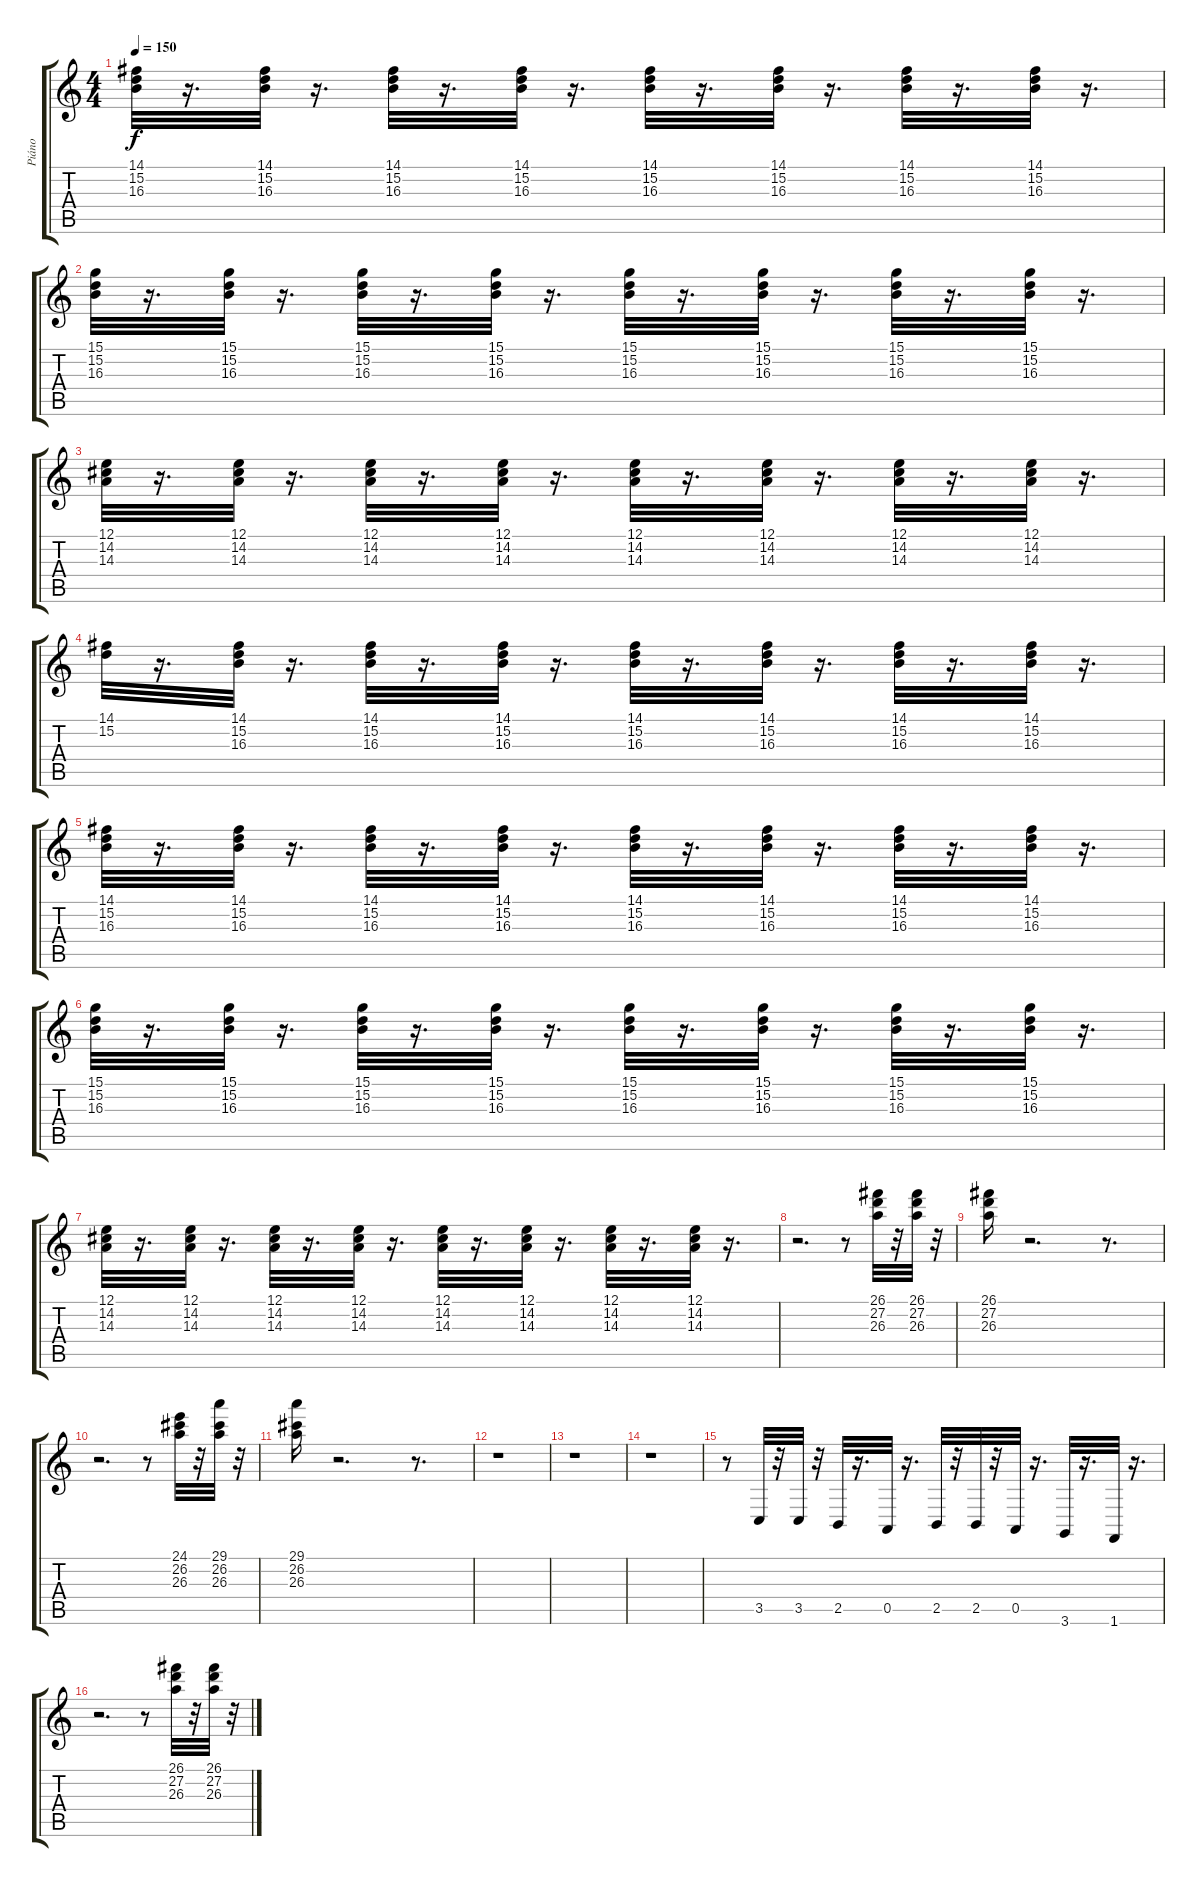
\track ("Piáno" "Piáno") {instrument acousticgrandpiano}
\staff {score tabs}
\tuning (E4 B3 G3 D3 A2 E2) {hide}
\ts (4 4)
\tempo 150
\clef g2
\ks c
(14.1 15.2 16.3).32{dy f} r.16{d} (14.1 15.2 16.3).32 r.16{d} (14.1 15.2 16.3).32 r.16{d} (14.1 15.2 16.3).32 r.16{d} (14.1 15.2 16.3).32 r.16{d} (14.1 15.2 16.3).32 r.16{d} (14.1 15.2 16.3).32 r.16{d} (14.1 15.2 16.3).32 r.16{d} |
(15.1 15.2 16.3).32 r.16{d} (15.1 15.2 16.3).32 r.16{d} (15.1 15.2 16.3).32 r.16{d} (15.1 15.2 16.3).32 r.16{d} (15.1 15.2 16.3).32 r.16{d} (15.1 15.2 16.3).32 r.16{d} (15.1 15.2 16.3).32 r.16{d} (15.1 15.2 16.3).32 r.16{d} |
(12.1 14.2 14.3).32 r.16{d} (12.1 14.2 14.3).32 r.16{d} (12.1 14.2 14.3).32 r.16{d} (12.1 14.2 14.3).32 r.16{d} (12.1 14.2 14.3).32 r.16{d} (12.1 14.2 14.3).32 r.16{d} (12.1 14.2 14.3).32 r.16{d} (12.1 14.2 14.3).32 r.16{d} |
(14.1 15.2).32 r.16{d} (14.1 15.2 16.3).32 r.16{d} (14.1 15.2 16.3).32 r.16{d} (14.1 15.2 16.3).32 r.16{d} (14.1 15.2 16.3).32 r.16{d} (14.1 15.2 16.3).32 r.16{d} (14.1 15.2 16.3).32 r.16{d} (14.1 15.2 16.3).32 r.16{d} |
(14.1 15.2 16.3).32 r.16{d} (14.1 15.2 16.3).32 r.16{d} (14.1 15.2 16.3).32 r.16{d} (14.1 15.2 16.3).32 r.16{d} (14.1 15.2 16.3).32 r.16{d} (14.1 15.2 16.3).32 r.16{d} (14.1 15.2 16.3).32 r.16{d} (14.1 15.2 16.3).32 r.16{d} |
(15.1 15.2 16.3).32 r.16{d} (15.1 15.2 16.3).32 r.16{d} (15.1 15.2 16.3).32 r.16{d} (15.1 15.2 16.3).32 r.16{d} (15.1 15.2 16.3).32 r.16{d} (15.1 15.2 16.3).32 r.16{d} (15.1 15.2 16.3).32 r.16{d} (15.1 15.2 16.3).32 r.16{d} |
(12.1 14.2 14.3).32 r.16{d} (12.1 14.2 14.3).32 r.16{d} (12.1 14.2 14.3).32 r.16{d} (12.1 14.2 14.3).32 r.16{d} (12.1 14.2 14.3).32 r.16{d} (12.1 14.2 14.3).32 r.16{d} (12.1 14.2 14.3).32 r.16{d} (12.1 14.2 14.3).32 r.16{d} |
r.2{d} r.8 (26.1 27.2 26.3).32 r.32 (26.1 27.2 26.3).32 r.32 |
(26.1 27.2 26.3).16 r.2{d} r.8{d} |
r.2{d} r.8 (24.1 26.2 26.3).32 r.32 (29.1 26.2 26.3).32 r.32 |
(29.1 26.2 26.3).16 r.2{d} r.8{d} |
r.1 |
r.1 |
r.1 |
r.8 3.5.32 r.32 3.5.32 r.32 2.5.32 r.16{d} 0.5.32 r.16{d} 2.5.32 r.32 2.5.32 r.32 0.5.32 r.16{d} 3.6.32 r.16{d} 1.6.32 r.16{d} |
r.2{d} r.8 (26.1 27.2 26.3).32 r.32 (26.1 27.2 26.3).32 r.32
